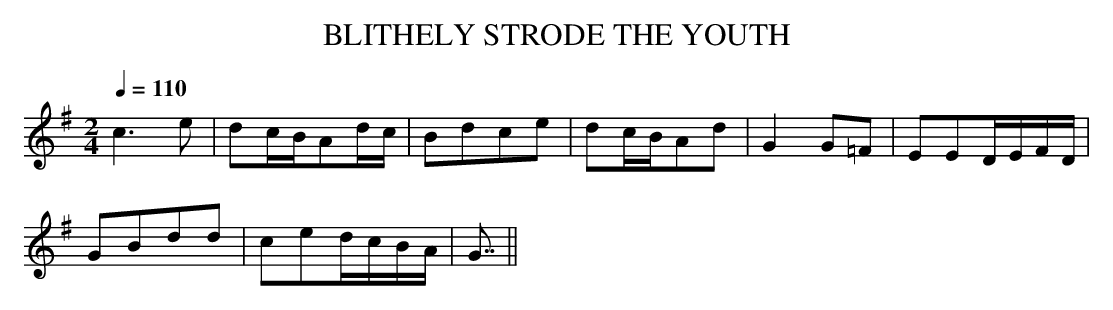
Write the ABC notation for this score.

X:1
T:BLITHELY STRODE THE YOUTH
M:2/4
Q:1/4=110
K:G
c6e2|d2cBA2dc|B2d2c2e2|d2cBA2d2|G4G2=F2|E2E2DEFD|
G2B2d2d2|c2e2dcBA|G7/2||
